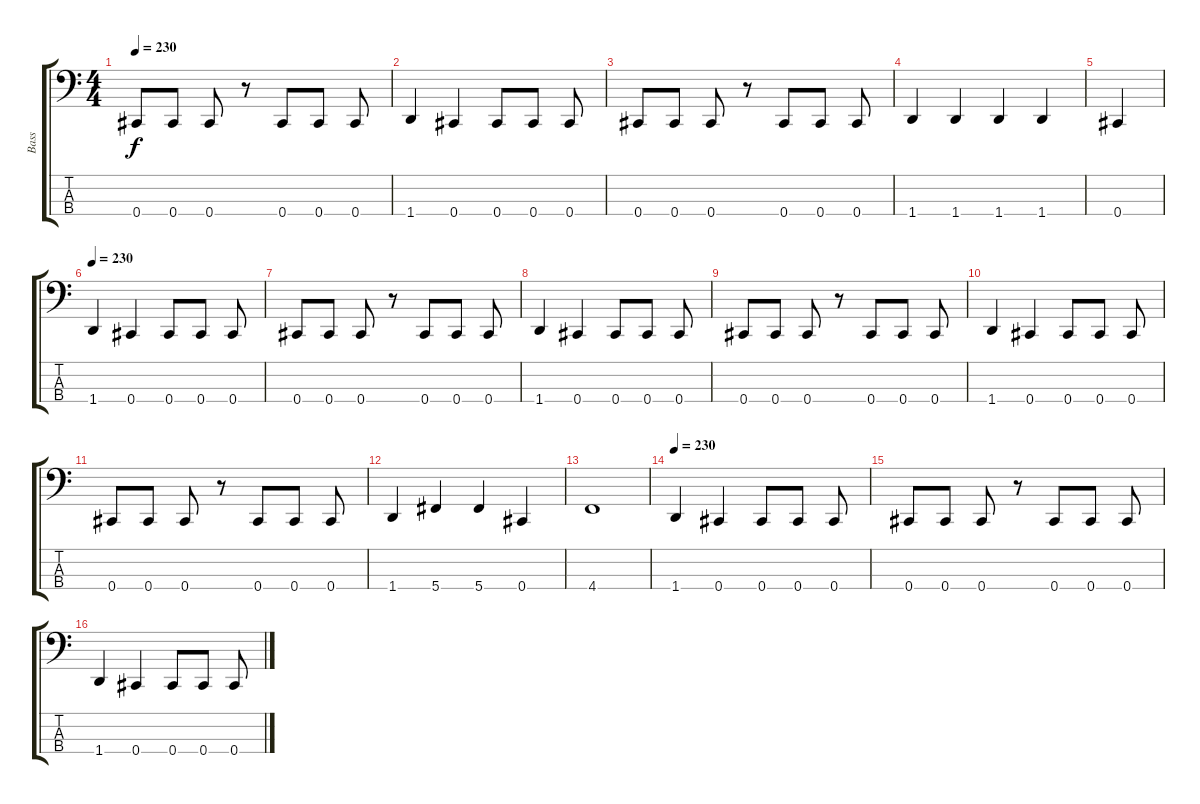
\track ("Bass" "Bass") {instrument electricbasspick}
\staff {score tabs}
\tuning (E2 B1 Gb1 Db1) {hide}
\ts (4 4)
\tempo 230
\clef f4
\ks c
0.4.8{dy f} 0.4.8 0.4.8 r.8 0.4.8 0.4.8 0.4.8 |
1.4.4 0.4.4 0.4.8 0.4.8 0.4.8 |
0.4.8 0.4.8 0.4.8 r.8 0.4.8 0.4.8 0.4.8 |
1.4.4 1.4.4 1.4.4 1.4.4 |
0.4.4 |
\tempo 230
1.4.4 0.4.4 0.4.8 0.4.8 0.4.8 |
0.4.8 0.4.8 0.4.8 r.8 0.4.8 0.4.8 0.4.8 |
1.4.4 0.4.4 0.4.8 0.4.8 0.4.8 |
0.4.8 0.4.8 0.4.8 r.8 0.4.8 0.4.8 0.4.8 |
1.4.4 0.4.4 0.4.8 0.4.8 0.4.8 |
0.4.8 0.4.8 0.4.8 r.8 0.4.8 0.4.8 0.4.8 |
1.4.4 5.4.4 5.4.4 0.4.4 |
4.4.1 |
\tempo 230
1.4.4 0.4.4 0.4.8 0.4.8 0.4.8 |
0.4.8 0.4.8 0.4.8 r.8 0.4.8 0.4.8 0.4.8 |
1.4.4 0.4.4 0.4.8 0.4.8 0.4.8
